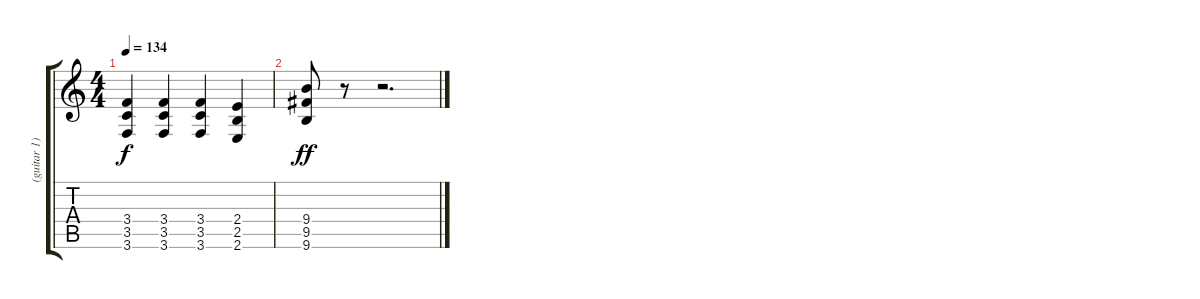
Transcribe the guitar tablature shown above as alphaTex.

\track ("(guitar 1)" "(guitar 1)") {instrument overdrivenguitar}
\staff {score tabs}
\tuning (E4 B3 G3 D3 A2 D2) {hide}
\ts (4 4)
\tempo 134
\clef g2
\ks c
(3.4 3.5 3.6).4{dy f} (3.4 3.5 3.6).4 (3.4 3.5 3.6).4 (2.4 2.5 2.6).4 |
(9.4 9.5 9.6).8{dy ff} r.8 r.2{d}
